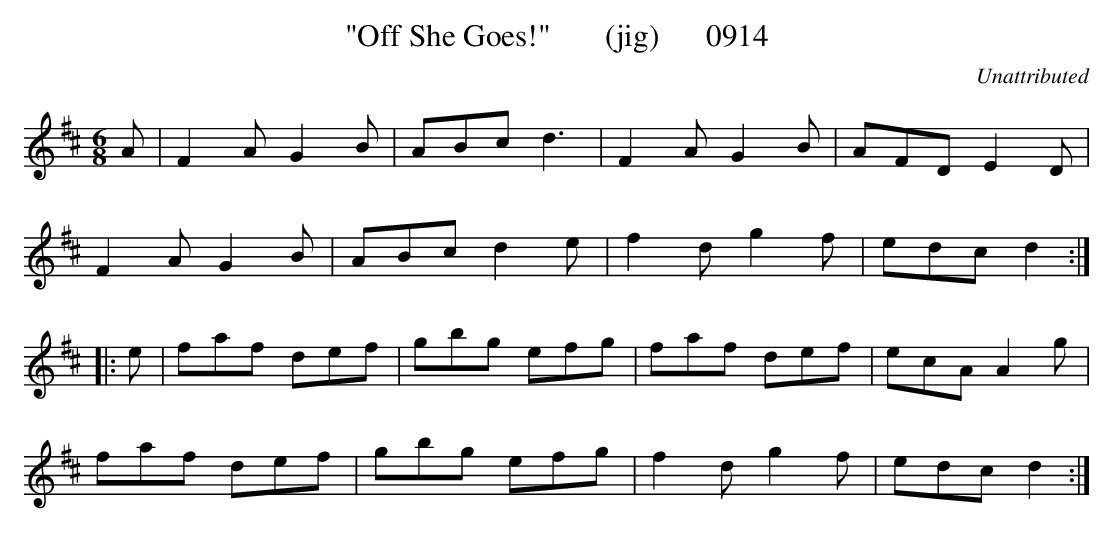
X:1
T:"Off She Goes!"       (jig)      0914
C:Unattributed
BRENNAN June 2003 (HTTP://WWW.SOSYOURMOM.COM)
M:6/8
L:1/8
K:D
A|F2A G2B|ABc d3|F2A G2B|AFD E2D|
F2A G2B|ABc d2e|f2d g2f|edc d2:|
|:e|faf def|gbg efg|faf def|ecA A2g|
faf def|gbg efg|f2d g2f|edc d2:|
